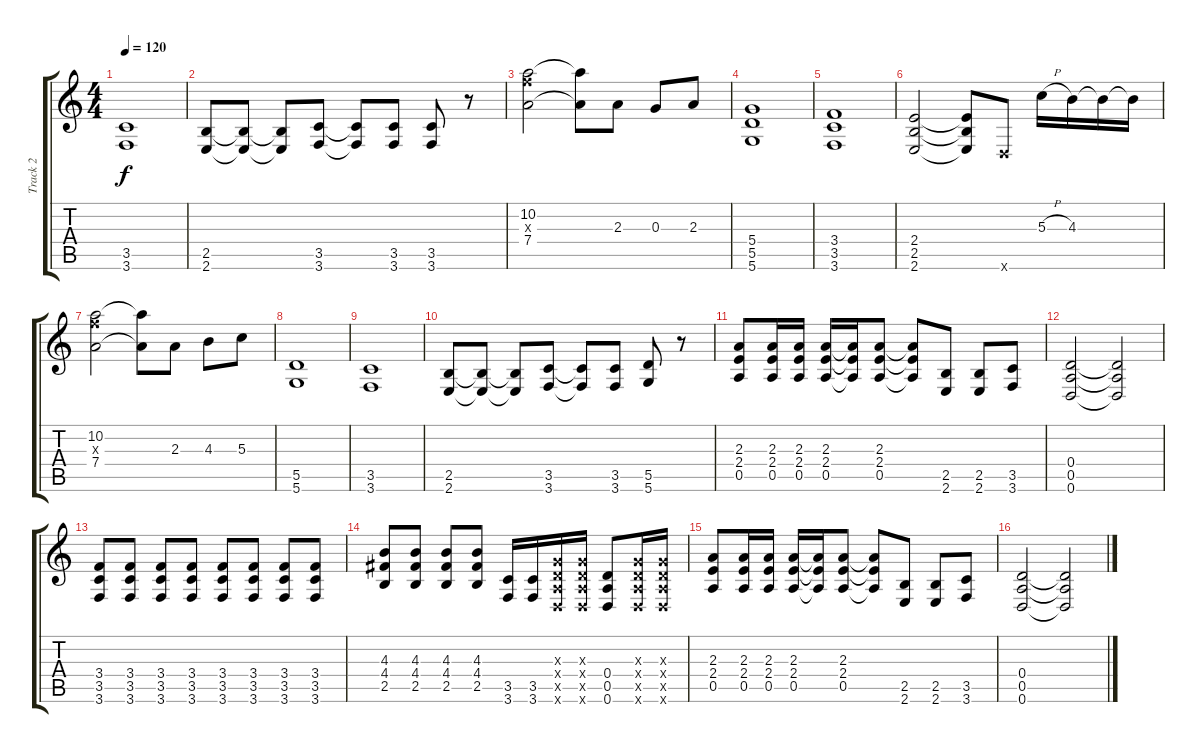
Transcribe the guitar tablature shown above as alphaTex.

\track ("Track 2" "Track 2") {instrument overdrivenguitar}
\staff {score tabs}
\tuning (E4 B3 G3 D3 A2 D2) {hide}
\ts (4 4)
\tempo 120
\clef g2
\ks c
(3.5 3.6).1{dy f} |
(2.5 2.6).8 (2.5{t} 2.6{t}).8 (2.5{t} 2.6{t}).8 (3.5 3.6).8 (3.5{t} 3.6{t}).8 (3.5 3.6).8 (3.5 3.6).8 r.8 |
(10.2 10.3{x} 7.4).2{volume 5} (10.2{t} 7.4{t}).8 2.3.8 0.3.8 2.3.8 |
(5.4 5.5 5.6).1 |
(3.4 3.5 3.6).1 |
(2.4 2.5 2.6).2 (2.4{t} 2.5{t} 2.6{t}).8 0.6{x}.8 5.3{h}.16 4.3.16 4.3{t}.16 4.3{t}.16 |
(10.2 10.3{x} 7.4).2 (10.2{t} 7.4{t}).8 2.3.8 4.3.8 5.3.8 |
(5.5 5.6).1 |
(3.5 3.6).1 |
(2.5 2.6).8 (2.5{t} 2.6{t}).8 (2.5{t} 2.6{t}).8 (3.5 3.6).8 (3.5{t} 3.6{t}).8 (3.5 3.6).8 (5.5 5.6).8 r.8 |
(2.3 2.4 0.5).8{volume 16} (2.3 2.4 0.5).16 (2.3 2.4 0.5).16 (2.3 2.4 0.5).16 (2.3{t} 2.4{t} 0.5{t}).16 (2.3 2.4 0.5).8 (2.3{t} 2.4{t} 0.5{t}).8 (2.5 2.6).8 (2.5 2.6).8 (3.5 3.6).8 |
(0.4 0.5 0.6).2 (0.4{t} 0.5{t} 0.6{t}).2 |
(3.4 3.5 3.6).8 (3.4 3.5 3.6).8 (3.4 3.5 3.6).8 (3.4 3.5 3.6).8 (3.4 3.5 3.6).8 (3.4 3.5 3.6).8 (3.4 3.5 3.6).8 (3.4 3.5 3.6).8 |
(4.3 4.4 2.5).8 (4.3 4.4 2.5).8 (4.3 4.4 2.5).8 (4.3 4.4 2.5).8 (3.5 3.6).16 (3.5 3.6).16 (0.3{x} 0.4{x} 0.5{x} 0.6{x}).16 (0.3{x} 0.4{x} 0.5{x} 0.6{x}).16 (0.4 0.5 0.6).8 (0.3{x} 0.4{x} 0.5{x} 0.6{x}).16 (0.3{x} 0.4{x} 0.5{x} 0.6{x}).16 |
(2.3 2.4 0.5).8 (2.3 2.4 0.5).16 (2.3 2.4 0.5).16 (2.3 2.4 0.5).16 (2.3{t} 2.4{t} 0.5{t}).16 (2.3 2.4 0.5).8 (2.3{t} 2.4{t} 0.5{t}).8 (2.5 2.6).8 (2.5 2.6).8 (3.5 3.6).8 |
(0.4 0.5 0.6).2 (0.4{t} 0.5{t} 0.6{t}).2
